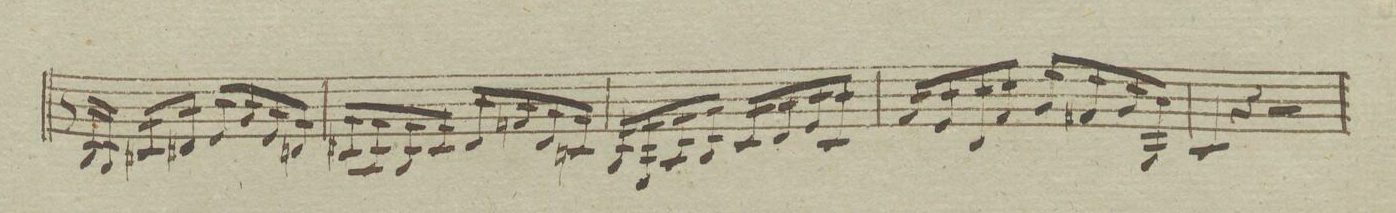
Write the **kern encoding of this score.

**kern	**dynam
*I"Violino. 2do	*
*clefG2	*
*k[]	*
*met(c|)	*
*M2/2	*
8r	.
16B/LL	.
16B/JJ	.
*tremolo	*
16c#X/LL	.
16c#/	.
16d#X/	.
16d#/JJ	.
16e/LL	.
16e/	.
16g/	.
16g/JJ	.
16e/LL	.
16e/	.
16dn/	.
16d/JJ	.
=205	=205
16c#X/LL	.
16c#/	.
16A/	.
16A/	.
16B/	.
16B/	.
16c#/	.
16c#/JJ	.
16d/LL	.
16d/	.
16fn/	.
16f/	.
16d/	.
16d/	.
16cn/	.
16c/JJ	.
=206	=206
16B/LL	.
16B/	.
16G/	.
16G/	.
16A/	.
16A/	.
16B/	.
16B/JJ	.
16c/LL	.
16c/	.
16d/	.
16d/	.
16e/	.
16e/	.
16c/	.
16c/JJ	.
=207	=207
16f/LL	.
16f/	.
16e/	.
16e/	.
16d/	.
16d/	.
16f/	.
16f/JJ	.
16g/LL	.
16g/	.
16f#X/	.
16f#/	.
16g/	.
16g/	.
16G/	.
16G/JJ	.
=208	=208
4c/	.
4r	.
2r	.
=209	=209
*-	*-
